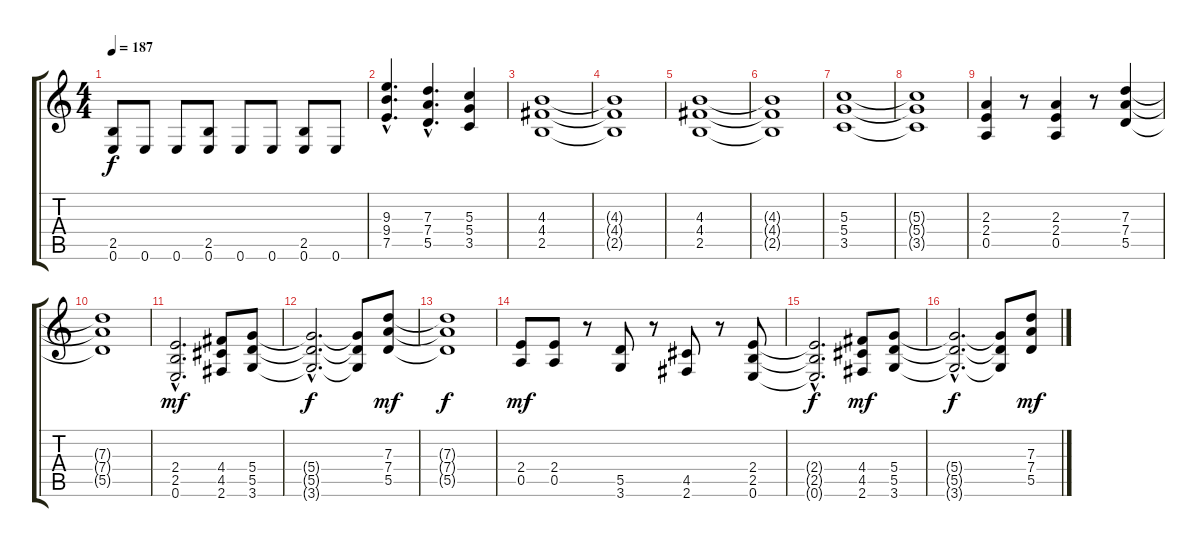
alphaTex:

\track "" {instrument distortionguitar}
\staff {score tabs}
\tuning (E4 B3 G3 D3 A2 E2) {hide}
\ts (4 4)
\tempo 187
\clef g2
\ks c
(2.5 0.6).8{dy f} 0.6.8 0.6.8 (2.5 0.6).8 0.6.8 0.6.8 (2.5 0.6).8 0.6.8 |
(9.3{hac} 9.4{hac} 7.5{hac}).4{d} (7.3{hac} 7.4{hac} 5.5{hac}).4{d} (5.3 5.4 3.5).4 |
(4.3 4.4 2.5).1 |
(4.3{t} 4.4{t} 2.5{t}).1 |
(4.3 4.4 2.5).1 |
(4.3{t} 4.4{t} 2.5{t}).1 |
(5.3 5.4 3.5).1 |
(5.3{t} 5.4{t} 3.5{t}).1 |
(2.3 2.4 0.5).4 r.8 (2.3 2.4 0.5).4 r.8 (7.3 7.4 5.5).4 |
(7.3{t} 7.4{t} 5.5{t}).1 |
(2.4{hac} 2.5{hac} 0.6{hac}).2{d dy mf} (4.4 4.5 2.6).8 (5.4 5.5 3.6).8 |
(5.4{hac t} 5.5{hac t} 3.6{hac t}).2{d dy f} (5.4{t} 5.5{t} 3.6{t}).8 (7.3 7.4 5.5).8{dy mf} |
(7.3{t} 7.4{t} 5.5{t}).1{dy f} |
(2.4 0.5).8{dy mf} (2.4 0.5).8 r.8 (5.5 3.6).8 r.8 (4.5 2.6).8 r.8 (2.4 2.5 0.6).8 |
(2.4{hac t} 2.5{hac t} 0.6{hac t}).2{d dy f} (4.4 4.5 2.6).8{dy mf} (5.4 5.5 3.6).8 |
(5.4{hac t} 5.5{hac t} 3.6{hac t}).2{d dy f} (5.4{t} 5.5{t} 3.6{t}).8 (7.3 7.4 5.5).8{dy mf}
